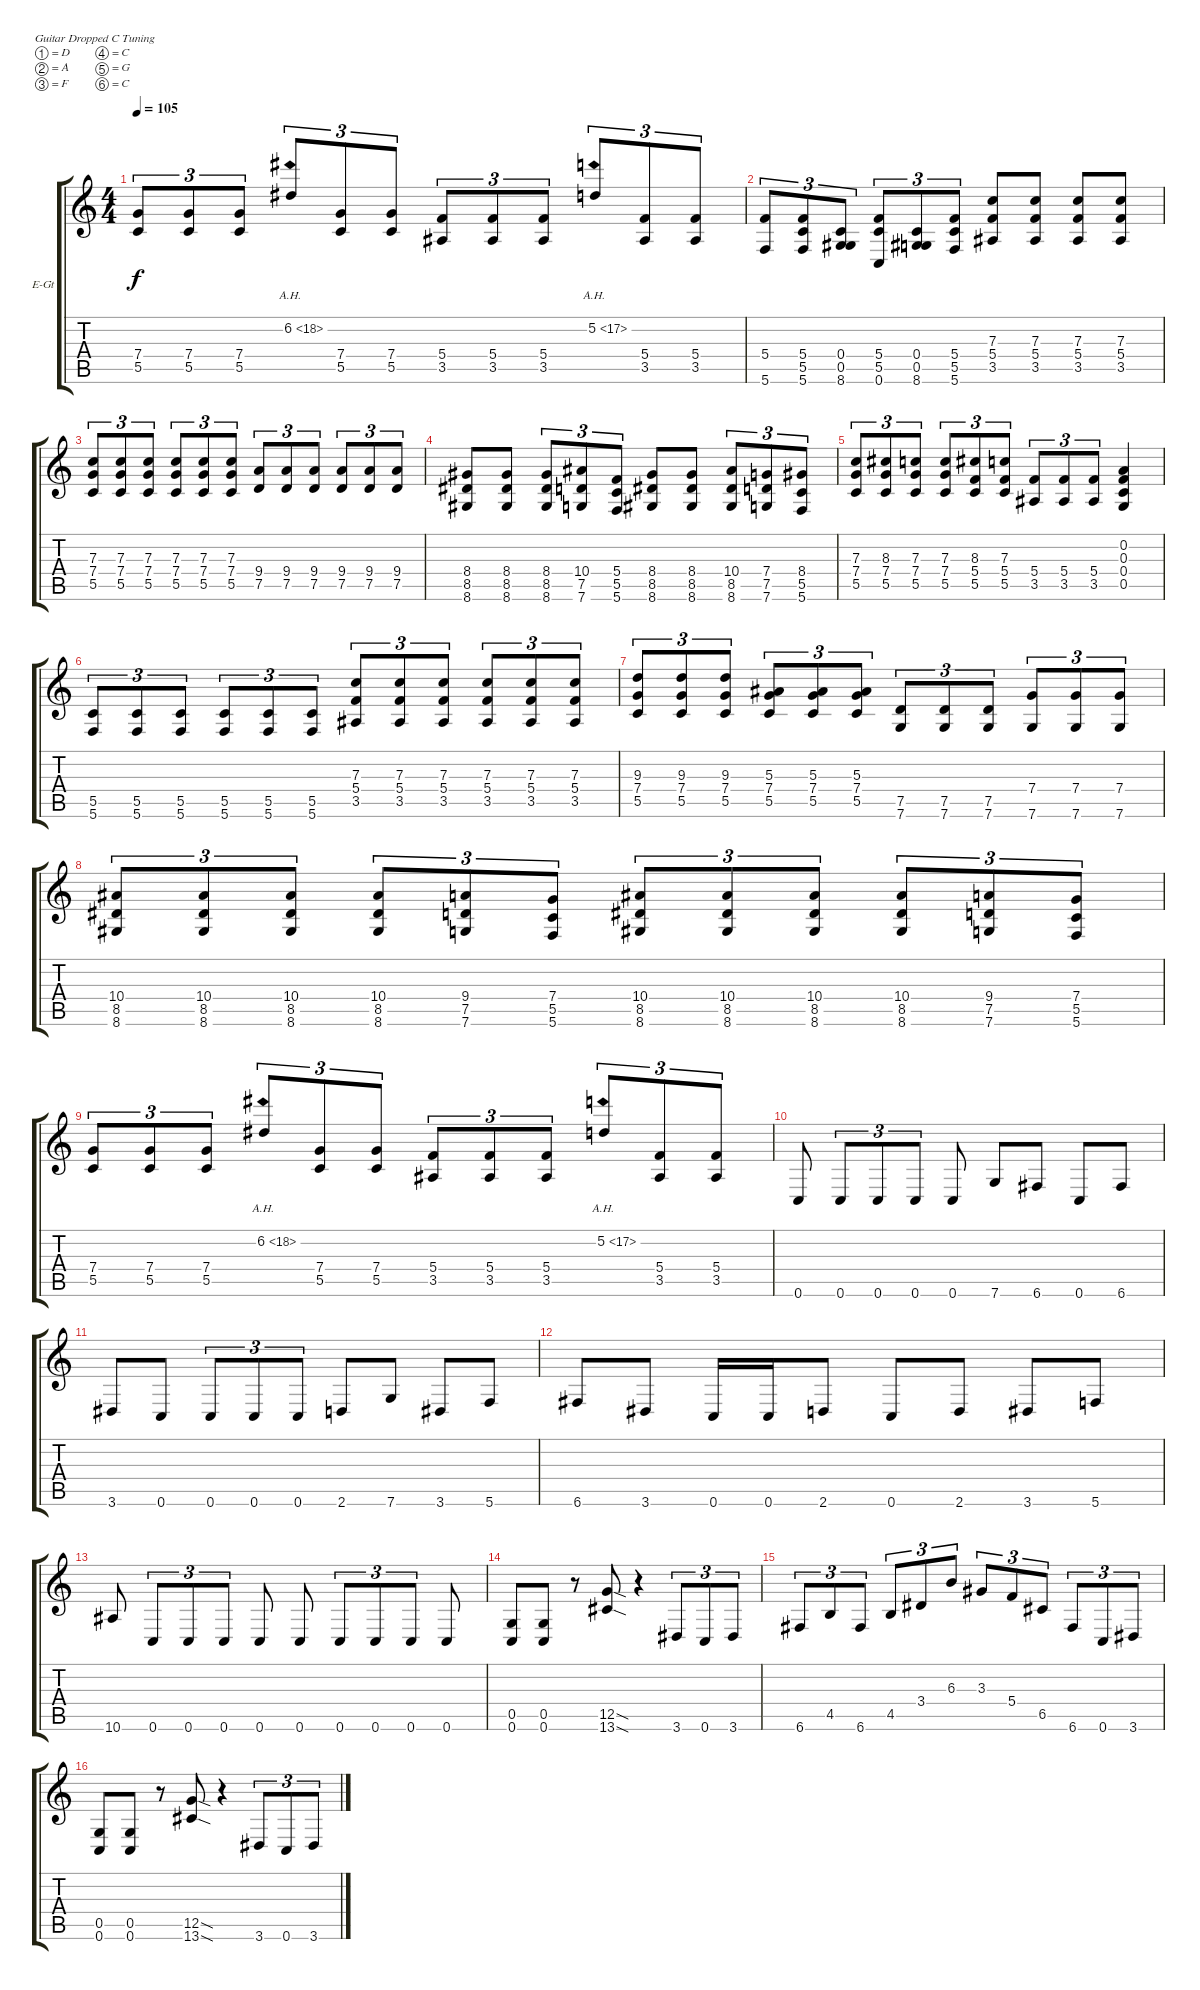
\bracketExtendMode groupsimilarinstruments
\firstSystemTrackNameOrientation horizontal
\otherSystemsTrackNameOrientation horizontal
\track ("Jordan " "E-Gt") {instrument distortionguitar}
\staff {score tabs}
\tuning (D4 A3 F3 C3 G2 C2)
\ts (4 4)
\tempo 105
\clef g2
\ks c
(7.4 5.5).8{tu (3 2) dy f} (7.4 5.5).8{tu (3 2)} (7.4 5.5).8{tu (3 2)} 6.2{ah 12}.8{tu (3 2)} (7.4 5.5).8{tu (3 2)} (7.4 5.5).8{tu (3 2)} (5.4 3.5).8{tu (3 2)} (5.4 3.5).8{tu (3 2)} (5.4 3.5).8{tu (3 2)} 5.2{ah 12}.8{tu (3 2)} (5.4 3.5).8{tu (3 2)} (5.4 3.5).8{tu (3 2)} |
(5.4 5.6).8{tu (3 2)} (5.4 5.5 5.6).8{tu (3 2)} (0.4 0.5 8.6).8{tu (3 2)} (5.4 5.5 0.6).8{tu (3 2)} (0.4 0.5 8.6).8{tu (3 2)} (5.4 5.5 5.6).8{tu (3 2)} (7.3 5.4 3.5).8 (7.3 5.4 3.5).8 (7.3 5.4 3.5).8 (7.3 5.4 3.5).8 |
(7.3 7.4 5.5).8{tu (3 2)} (7.3 7.4 5.5).8{tu (3 2)} (7.3 7.4 5.5).8{tu (3 2)} (7.3 7.4 5.5).8{tu (3 2)} (7.3 7.4 5.5).8{tu (3 2)} (7.3 7.4 5.5).8{tu (3 2)} (9.4 7.5).8{tu (3 2)} (9.4 7.5).8{tu (3 2)} (9.4 7.5).8{tu (3 2)} (9.4 7.5).8{tu (3 2)} (9.4 7.5).8{tu (3 2)} (9.4 7.5).8{tu (3 2)} |
(8.4 8.5 8.6).8 (8.4 8.5 8.6).8 (8.4 8.5 8.6).8{tu (3 2)} (10.4 7.5 7.6).8{tu (3 2)} (5.4 5.5 5.6).8{tu (3 2)} (8.4 8.5 8.6).8 (8.4 8.5 8.6).8 (10.4 8.5 8.6).8{tu (3 2)} (7.4 7.5 7.6).8{tu (3 2)} (8.4 5.5 5.6).8{tu (3 2)} |
(7.3 7.4 5.5).8{tu (3 2)} (8.3 7.4 5.5).8{tu (3 2)} (7.3 7.4 5.5).8{tu (3 2)} (7.3 7.4 5.5).8{tu (3 2)} (8.3 5.4 5.5).8{tu (3 2)} (7.3 5.4 5.5).8{tu (3 2)} (5.4 3.5).8{tu (3 2)} (5.4 3.5).8{tu (3 2)} (5.4 3.5).8{tu (3 2)} (0.2 0.3 0.4 0.5).4 |
(5.5 5.6).8{tu (3 2)} (5.5 5.6).8{tu (3 2)} (5.5 5.6).8{tu (3 2)} (5.5 5.6).8{tu (3 2)} (5.5 5.6).8{tu (3 2)} (5.5 5.6).8{tu (3 2)} (7.3 5.4 3.5).8{tu (3 2)} (7.3 5.4 3.5).8{tu (3 2)} (7.3 5.4 3.5).8{tu (3 2)} (7.3 5.4 3.5).8{tu (3 2)} (7.3 5.4 3.5).8{tu (3 2)} (7.3 5.4 3.5).8{tu (3 2)} |
(9.3 7.4 5.5).8{tu (3 2)} (9.3 7.4 5.5).8{tu (3 2)} (9.3 7.4 5.5).8{tu (3 2)} (5.3 7.4 5.5).8{tu (3 2)} (5.3 7.4 5.5).8{tu (3 2)} (5.3 7.4 5.5).8{tu (3 2)} (7.5 7.6).8{tu (3 2)} (7.5 7.6).8{tu (3 2)} (7.5 7.6).8{tu (3 2)} (7.4 7.6).8{tu (3 2)} (7.4 7.6).8{tu (3 2)} (7.4 7.6).8{tu (3 2)} |
(10.4 8.5 8.6).8{tu (3 2)} (10.4 8.5 8.6).8{tu (3 2)} (10.4 8.5 8.6).8{tu (3 2)} (10.4 8.5 8.6).8{tu (3 2)} (9.4 7.5 7.6).8{tu (3 2)} (7.4 5.5 5.6).8{tu (3 2)} (10.4 8.5 8.6).8{tu (3 2)} (10.4 8.5 8.6).8{tu (3 2)} (10.4 8.5 8.6).8{tu (3 2)} (10.4 8.5 8.6).8{tu (3 2)} (9.4 7.5 7.6).8{tu (3 2)} (7.4 5.5 5.6).8{tu (3 2)} |
(7.4 5.5).8{tu (3 2)} (7.4 5.5).8{tu (3 2)} (7.4 5.5).8{tu (3 2)} 6.2{ah 12}.8{tu (3 2)} (7.4 5.5).8{tu (3 2)} (7.4 5.5).8{tu (3 2)} (5.4 3.5).8{tu (3 2)} (5.4 3.5).8{tu (3 2)} (5.4 3.5).8{tu (3 2)} 5.2{ah 12}.8{tu (3 2)} (5.4 3.5).8{tu (3 2)} (5.4 3.5).8{tu (3 2)} |
0.6.8 0.6.8{tu (3 2)} 0.6.8{tu (3 2)} 0.6.8{tu (3 2)} 0.6.8 7.6.8 6.6.8 0.6.8 6.6.8 |
3.6.8 0.6.8 0.6.8{tu (3 2)} 0.6.8{tu (3 2)} 0.6.8{tu (3 2)} 2.6.8 7.6.8 3.6.8 5.6.8 |
6.6.8 3.6.8 0.6.16 0.6.16 2.6.8 0.6.8 2.6.8 3.6.8 5.6.8 |
10.6.8 0.6.8{tu (3 2)} 0.6.8{tu (3 2)} 0.6.8{tu (3 2)} 0.6.8 0.6.8 0.6.8{tu (3 2)} 0.6.8{tu (3 2)} 0.6.8{tu (3 2)} 0.6.8 |
(0.5 0.6).8 (0.5 0.6).8 r.8 (12.5{sod} 13.6{sod}).8 r.4 3.6.8{tu (3 2)} 0.6.8{tu (3 2)} 3.6.8{tu (3 2)} |
6.6.8{tu (3 2)} 4.5.8{tu (3 2)} 6.6.8{tu (3 2)} 4.5.8{tu (3 2)} 3.4.8{tu (3 2)} 6.3.8{tu (3 2)} 3.3.8{tu (3 2)} 5.4.8{tu (3 2)} 6.5.8{tu (3 2)} 6.6.8{tu (3 2)} 0.6.8{tu (3 2)} 3.6.8{tu (3 2)} |
(0.5 0.6).8 (0.5 0.6).8 r.8 (12.5{sod} 13.6{sod}).8 r.4 3.6.8{tu (3 2)} 0.6.8{tu (3 2)} 3.6.8{tu (3 2)}
